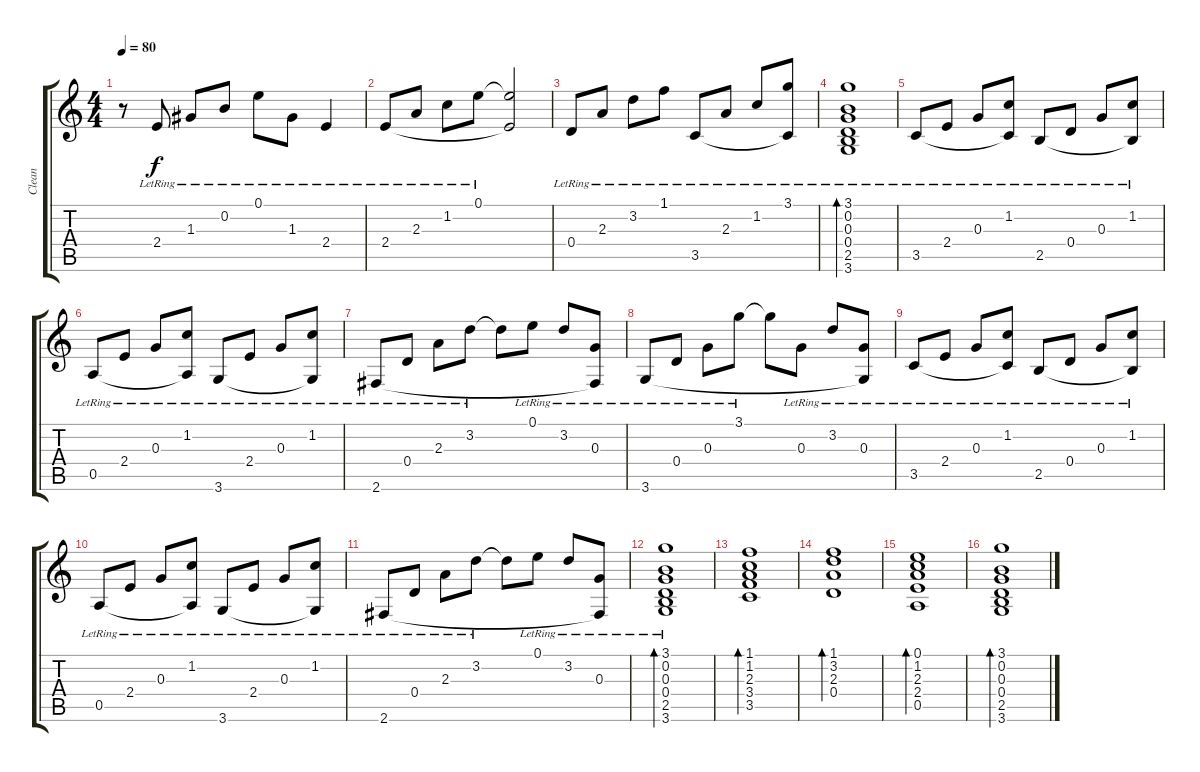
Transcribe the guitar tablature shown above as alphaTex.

\track ("Clean" "Clean") {instrument electricguitarclean}
\staff {score tabs}
\tuning (E4 B3 G3 D3 A2 E2) {hide}
\ts (4 4)
\tempo 80
\clef g2
\ks c
r.8{dy f} 2.4{lr}.8 1.3{lr}.8 0.2{lr}.8 0.1{lr}.8 1.3{lr}.8 2.4{lr}.4 |
2.4{lr}.8 2.3{lr}.8 1.2{lr}.8 0.1{lr}.8 (0.1{t} 2.4{t}).2 |
0.4{lr}.8 2.3{lr}.8 3.2{lr}.8 1.1{lr}.8 3.5{lr}.8 2.3{lr}.8 1.2{lr}.8 (3.1{lr} 3.5{t}).8 |
(3.1{lr} 0.2{lr} 0.3{lr} 0.4{lr} 2.5{lr} 3.6{lr}).1{bd 120} |
3.5{lr}.8 2.4{lr}.8 0.3{lr}.8 (1.2{lr} 3.5{t}).8 2.5{lr}.8 0.4{lr}.8 0.3{lr}.8 (1.2{lr} 2.5{t}).8 |
0.5{lr}.8 2.4{lr}.8 0.3{lr}.8 (1.2{lr} 0.5{t}).8 3.6{lr}.8 2.4{lr}.8 0.3{lr}.8 (1.2{lr} 3.6{t}).8 |
2.6{lr}.8 0.4{lr}.8 2.3{lr}.8 3.2{lr}.8 3.2{t}.8 0.1{lr}.8 3.2{lr}.8 (0.3{lr} 2.6{t}).8 |
3.6{lr}.8 0.4{lr}.8 0.3{lr}.8 3.1{lr}.8 3.1{t}.8 0.3{lr}.8 3.2{lr}.8 (0.3{lr} 3.6{t}).8 |
3.5{lr}.8 2.4{lr}.8 0.3{lr}.8 (1.2{lr} 3.5{t}).8 2.5{lr}.8 0.4{lr}.8 0.3{lr}.8 (1.2{lr} 2.5{t}).8 |
0.5{lr}.8 2.4{lr}.8 0.3{lr}.8 (1.2{lr} 0.5{t}).8 3.6{lr}.8 2.4{lr}.8 0.3{lr}.8 (1.2{lr} 3.6{t}).8 |
2.6{lr}.8 0.4{lr}.8 2.3{lr}.8 3.2{lr}.8 3.2{t}.8 0.1{lr}.8 3.2{lr}.8 (0.3{lr} 2.6{t}).8 |
(3.1{lr} 0.2{lr} 0.3{lr} 0.4{lr} 2.5{lr} 3.6{lr}).1{bd 120} |
(1.1 1.2 2.3 3.4 3.5).1{bd 120} |
(1.1 3.2 2.3 0.4).1{bd 120} |
(0.1 1.2 2.3 2.4 0.5).1{bd 120} |
(3.1 0.2 0.3 0.4 2.5 3.6).1{bd 120}
